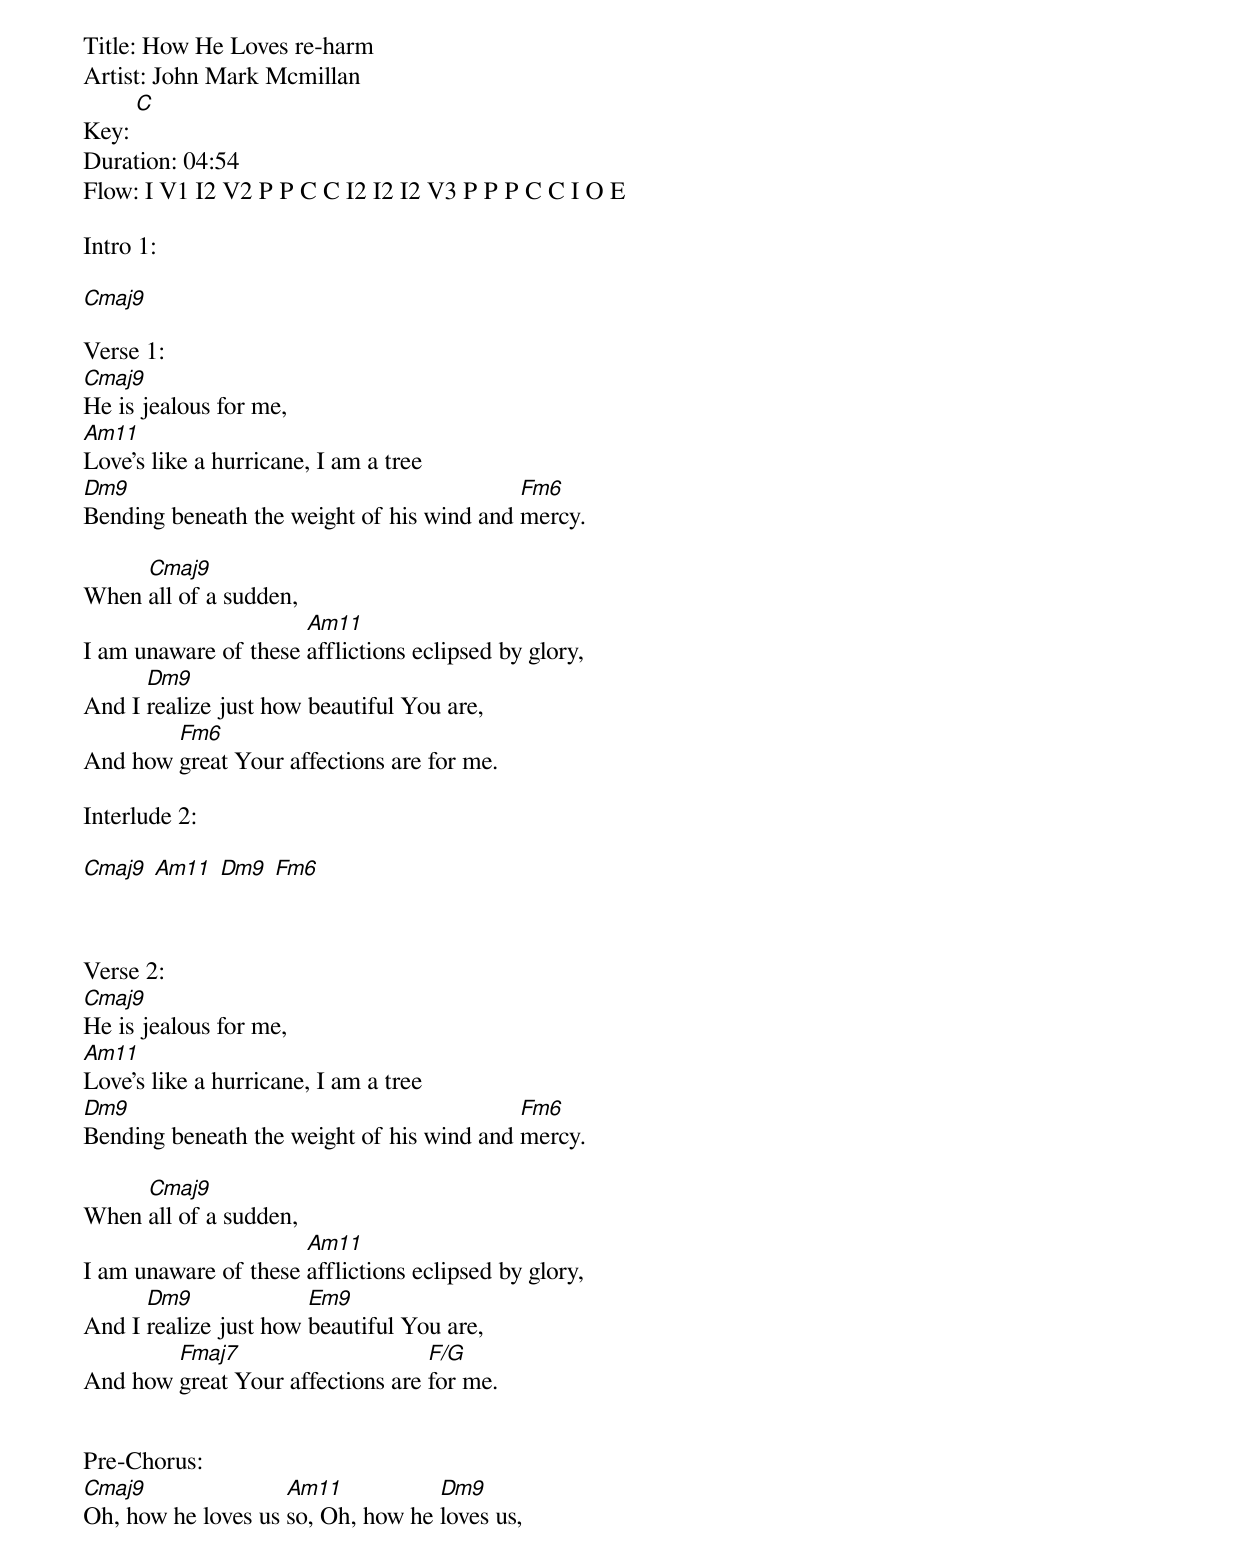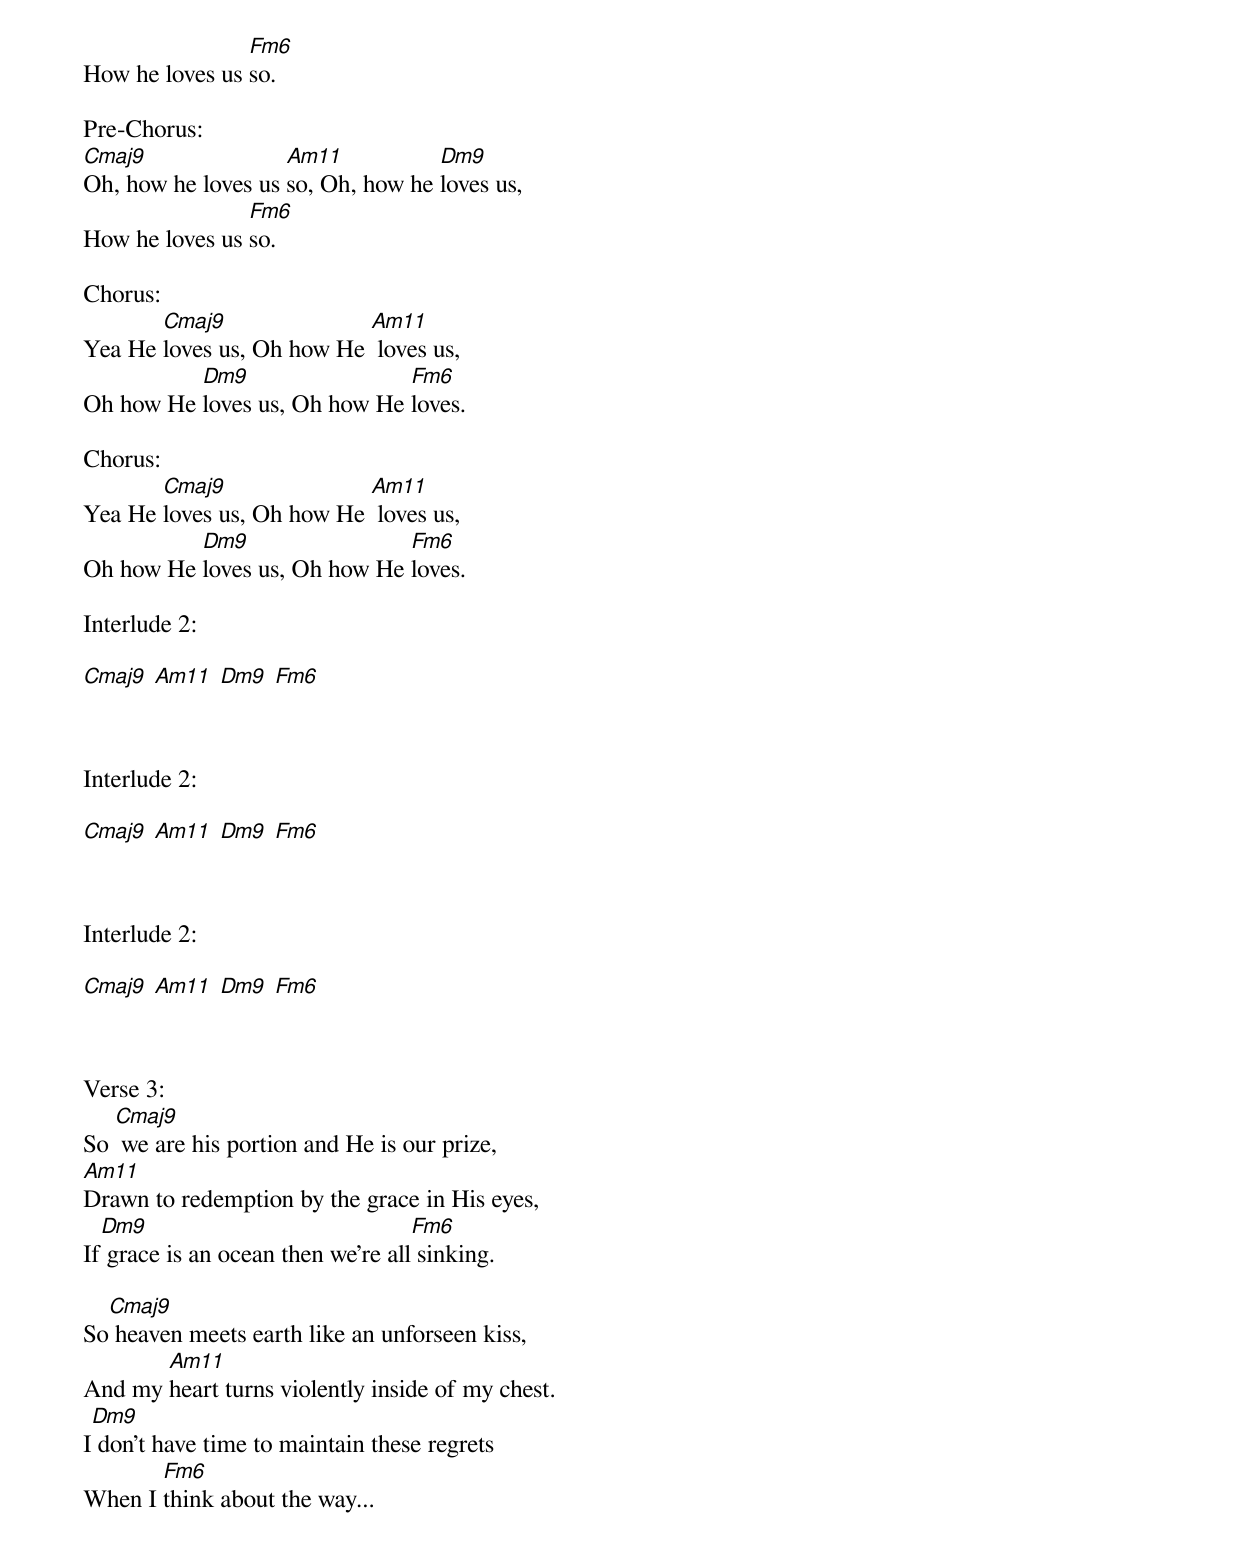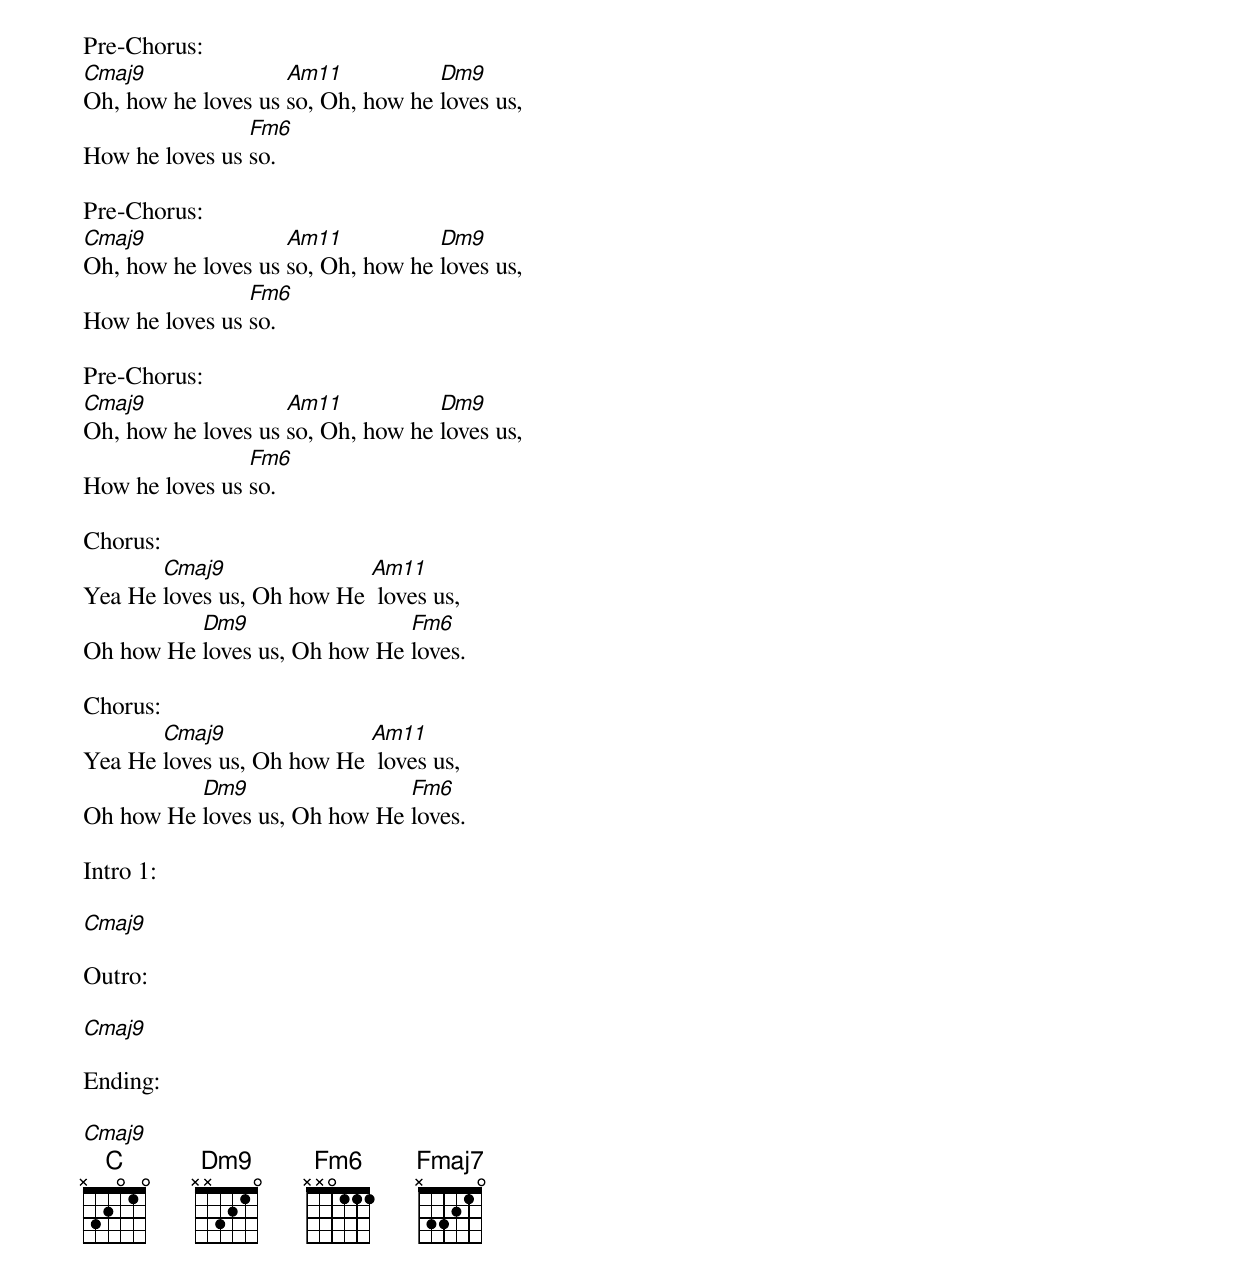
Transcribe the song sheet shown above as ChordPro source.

Title: How He Loves re-harm
Artist: John Mark Mcmillan
Key: [C]
Duration: 04:54
Flow: I V1 I2 V2 P P C C I2 I2 I2 V3 P P P C C I O E

Intro 1:

[Cmaj9]

Verse 1:
[Cmaj9]He is jealous for me,
[Am11]Love's like a hurricane, I am a tree
[Dm9]Bending beneath the weight of his wind and [Fm6]mercy.

When [Cmaj9]all of a sudden,
I am unaware of these [Am11]afflictions eclipsed by glory,
And I [Dm9]realize just how beautiful You are,
And how [Fm6]great Your affections are for me.

Interlude 2:

[Cmaj9] [Am11] [Dm9] [Fm6]



Verse 2:
[Cmaj9]He is jealous for me,
[Am11]Love's like a hurricane, I am a tree
[Dm9]Bending beneath the weight of his wind and [Fm6]mercy.

When [Cmaj9]all of a sudden,
I am unaware of these [Am11]afflictions eclipsed by glory,
And I [Dm9]realize just how [Em9]beautiful You are,
And how [Fmaj7]great Your affections are [F/G]for me.


Pre-Chorus:
[Cmaj9]Oh, how he loves us [Am11]so, Oh, how he [Dm9]loves us,
How he loves us [Fm6]so.

Pre-Chorus:
[Cmaj9]Oh, how he loves us [Am11]so, Oh, how he [Dm9]loves us,
How he loves us [Fm6]so.

Chorus:
Yea He [Cmaj9]loves us, Oh how He [Am11] loves us,
Oh how He [Dm9]loves us, Oh how He [Fm6]loves.

Chorus:
Yea He [Cmaj9]loves us, Oh how He [Am11] loves us,
Oh how He [Dm9]loves us, Oh how He [Fm6]loves.

Interlude 2:

[Cmaj9] [Am11] [Dm9] [Fm6]



Interlude 2:

[Cmaj9] [Am11] [Dm9] [Fm6]



Interlude 2:

[Cmaj9] [Am11] [Dm9] [Fm6]



Verse 3:
So [Cmaj9] we are his portion and He is our prize,
[Am11]Drawn to redemption by the grace in His eyes,
If[Dm9] grace is an ocean then we're all[Fm6] sinking.

So[Cmaj9] heaven meets earth like an unforseen kiss,
And my [Am11]heart turns violently inside of my chest.
I[Dm9] don't have time to maintain these regrets
When I [Fm6]think about the way...


Pre-Chorus:
[Cmaj9]Oh, how he loves us [Am11]so, Oh, how he [Dm9]loves us,
How he loves us [Fm6]so.

Pre-Chorus:
[Cmaj9]Oh, how he loves us [Am11]so, Oh, how he [Dm9]loves us,
How he loves us [Fm6]so.

Pre-Chorus:
[Cmaj9]Oh, how he loves us [Am11]so, Oh, how he [Dm9]loves us,
How he loves us [Fm6]so.

Chorus:
Yea He [Cmaj9]loves us, Oh how He [Am11] loves us,
Oh how He [Dm9]loves us, Oh how He [Fm6]loves.

Chorus:
Yea He [Cmaj9]loves us, Oh how He [Am11] loves us,
Oh how He [Dm9]loves us, Oh how He [Fm6]loves.

Intro 1:

[Cmaj9]

Outro:

[Cmaj9]

Ending:

[Cmaj9]
